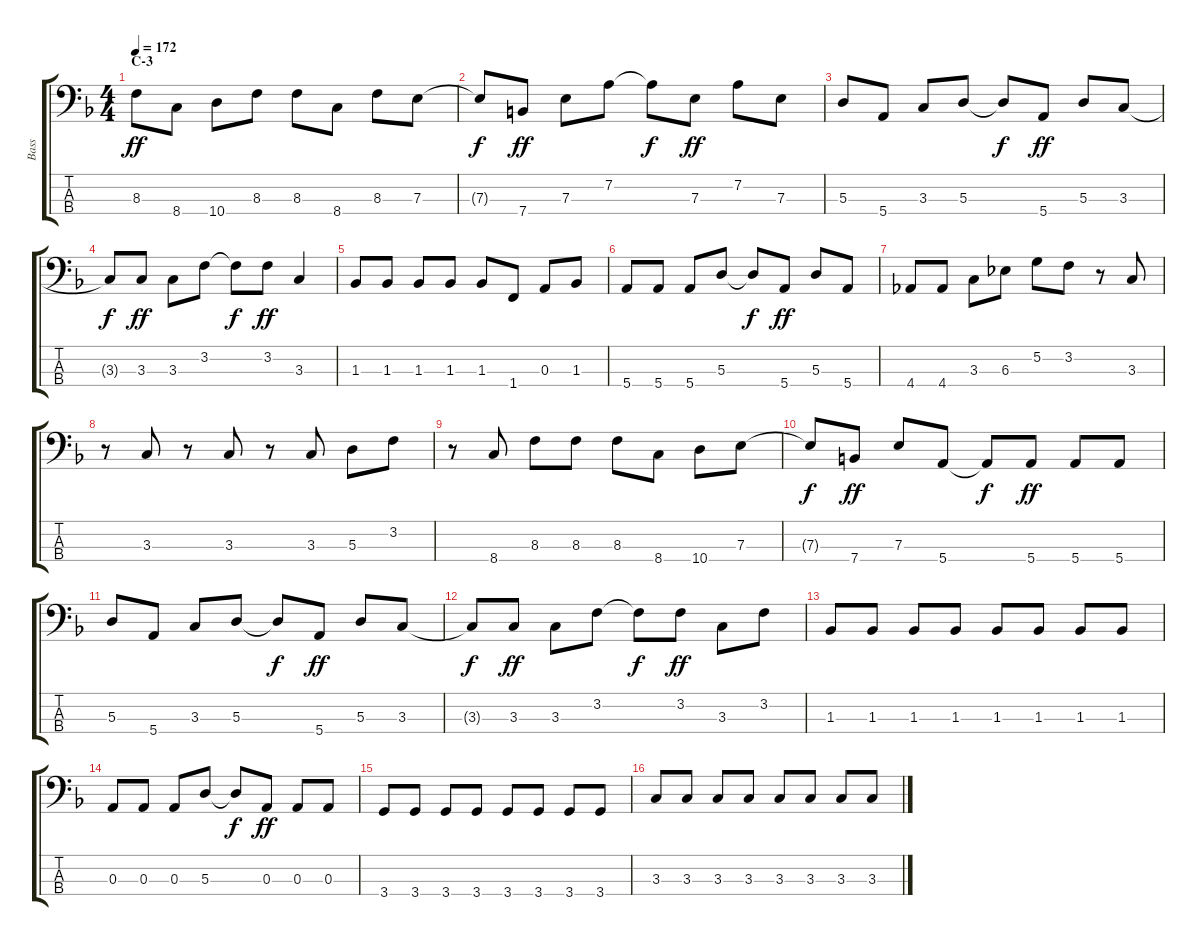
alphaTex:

\track ("Bass" "Bass") {instrument electricbasspick}
\staff {score tabs}
\tuning (G2 D2 A1 E1) {hide}
\ts (4 4)
\section ("" "C-3")
\tempo 172
\clef f4
\ks f
8.3.8{dy ff} 8.4.8 10.4.8 8.3.8 8.3.8 8.4.8 8.3.8 7.3.8 |
7.3{t}.8{dy f} 7.4.8{dy ff} 7.3.8 7.2.8 7.2{t}.8{dy f} 7.3.8{dy ff} 7.2.8 7.3.8 |
5.3.8 5.4.8 3.3.8 5.3.8 5.3{t}.8{dy f} 5.4.8{dy ff} 5.3.8 3.3.8 |
3.3{t}.8{dy f} 3.3.8{dy ff} 3.3.8 3.2.8 3.2{t}.8{dy f} 3.2.8{dy ff} 3.3.4 |
1.3.8 1.3.8 1.3.8 1.3.8 1.3.8 1.4.8 0.3.8 1.3.8 |
5.4.8 5.4.8 5.4.8 5.3.8 5.3{t}.8{dy f} 5.4.8{dy ff} 5.3.8 5.4.8 |
4.4.8 4.4.8 3.3.8 6.3.8 5.2.8 3.2.8 r.8 3.3.8 |
r.8 3.3.8 r.8 3.3.8 r.8 3.3.8 5.3.8 3.2.8 |
r.8 8.4.8 8.3.8 8.3.8 8.3.8 8.4.8 10.4.8 7.3.8 |
7.3{t}.8{dy f} 7.4.8{dy ff} 7.3.8 5.4.8 5.4{t}.8{dy f} 5.4.8{dy ff} 5.4.8 5.4.8 |
5.3.8 5.4.8 3.3.8 5.3.8 5.3{t}.8{dy f} 5.4.8{dy ff} 5.3.8 3.3.8 |
3.3{t}.8{dy f} 3.3.8{dy ff} 3.3.8 3.2.8 3.2{t}.8{dy f} 3.2.8{dy ff} 3.3.8 3.2.8 |
1.3.8 1.3.8 1.3.8 1.3.8 1.3.8 1.3.8 1.3.8 1.3.8 |
0.3.8 0.3.8 0.3.8 5.3.8 5.3{t}.8{dy f} 0.3.8{dy ff} 0.3.8 0.3.8 |
3.4.8 3.4.8 3.4.8 3.4.8 3.4.8 3.4.8 3.4.8 3.4.8 |
3.3.8 3.3.8 3.3.8 3.3.8 3.3.8 3.3.8 3.3.8 3.3.8
